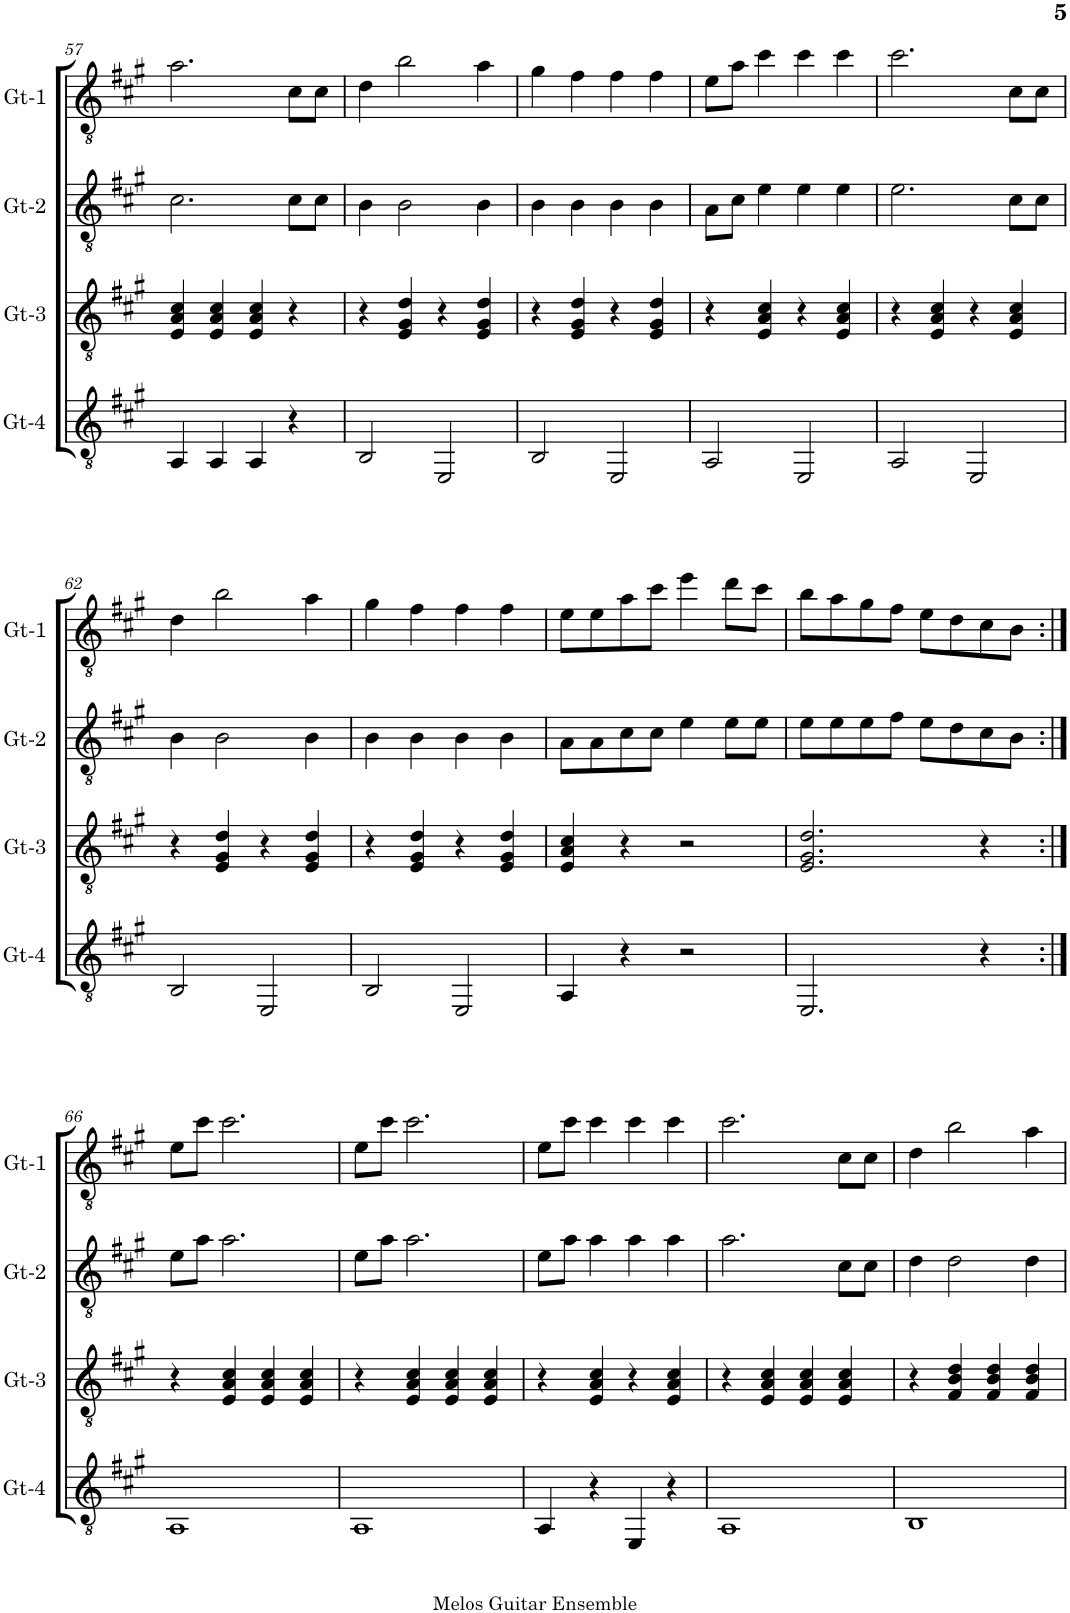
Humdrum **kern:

**kern	**kern	**kern	**kern
*part4	*part3	*part2	*part1
*staff4	*staff3	*staff2	*staff1
*I"Gt-4	*I"Gt-3	*I"Gt-2	*I"Gt-1
*I'Gt-4	*I'Gt-3	*I'Gt-2	*I'Gt-1
!!LO:PB:g=z
*clefGv2	*clefGv2	*clefGv2	*clefGv2
*k[f#c#g#]	*k[f#c#g#]	*k[f#c#g#]	*k[f#c#g#]
*M4/4	*M4/4	*M4/4	*M4/4
=57	=57	=57	=57
4AA/	4E/ 4A/ 4c#/	2.c#\	2.a\
4AA/	4E/ 4A/ 4c#/	.	.
4AA/	4E/ 4A/ 4c#/	.	.
4r	4r	8c#\L	8c#\L
.	.	8c#\J	8c#\J
=58	=58	=58	=58
2BB/	4r	4B\	4d\
.	4E/ 4G#/ 4d/	2B\	2b\
2EE/	4r	.	.
.	4E/ 4G#/ 4d/	4B\	4a\
=59	=59	=59	=59
2BB/	4r	4B\	4g#\
.	4E/ 4G#/ 4d/	4B\	4f#\
2EE/	4r	4B\	4f#\
.	4E/ 4G#/ 4d/	4B\	4f#\
=60	=60	=60	=60
2AA/	4r	8A\L	8e\L
.	.	8c#\J	8a\J
.	4E/ 4A/ 4c#/	4e\	4cc#\
2EE/	4r	4e\	4cc#\
.	4E/ 4A/ 4c#/	4e\	4cc#\
=61	=61	=61	=61
2AA/	4r	2.e\	2.cc#\
.	4E/ 4A/ 4c#/	.	.
2EE/	4r	.	.
.	4E/ 4A/ 4c#/	8c#\L	8c#\L
.	.	8c#\J	8c#\J
!!LO:LB:g=z
=62	=62	=62	=62
2BB/	4r	4B\	4d\
.	4E/ 4G#/ 4d/	2B\	2b\
2EE/	4r	.	.
.	4E/ 4G#/ 4d/	4B\	4a\
=63	=63	=63	=63
2BB/	4r	4B\	4g#\
.	4E/ 4G#/ 4d/	4B\	4f#\
2EE/	4r	4B\	4f#\
.	4E/ 4G#/ 4d/	4B\	4f#\
=64	=64	=64	=64
4AA/	4E/ 4A/ 4c#/	8A\L	8e\L
.	.	8A\	8e\
4r	4r	8c#\	8a\
.	.	8c#\J	8cc#\J
2r	2r	4e\	4ee\
.	.	8e\L	8dd\L
.	.	8e\J	8cc#\J
=65	=65	=65	=65
2.EE/	2.E/ 2.G#/ 2.d/	8e\L	8b\L
.	.	8e\	8a\
.	.	8e\	8g#\
.	.	8f#\J	8f#\J
.	.	8e\L	8e\L
.	.	8d\	8d\
4r	4r	8c#\	8c#\
.	.	8B\J	8B\J
!!LO:LB:g=z
=66:|!	=66:|!	=66:|!	=66:|!
1AA	4r	8e\L	8e\L
.	.	8a\J	8cc#\J
.	4E/ 4A/ 4c#/	2.a\	2.cc#\
.	4E/ 4A/ 4c#/	.	.
.	4E/ 4A/ 4c#/	.	.
=67	=67	=67	=67
1AA	4r	8e\L	8e\L
.	.	8a\J	8cc#\J
.	4E/ 4A/ 4c#/	2.a\	2.cc#\
.	4E/ 4A/ 4c#/	.	.
.	4E/ 4A/ 4c#/	.	.
=68	=68	=68	=68
4AA/	4r	8e\L	8e\L
.	.	8a\J	8cc#\J
4r	4E/ 4A/ 4c#/	4a\	4cc#\
4EE/	4r	4a\	4cc#\
4r	4E/ 4A/ 4c#/	4a\	4cc#\
=69	=69	=69	=69
1AA	4r	2.a\	2.cc#\
.	4E/ 4A/ 4c#/	.	.
.	4E/ 4A/ 4c#/	.	.
.	4E/ 4A/ 4c#/	8c#\L	8c#\L
.	.	8c#\J	8c#\J
=70	=70	=70	=70
1BB	4r	4d\	4d\
.	4F#/ 4B/ 4d/	2d\	2b\
.	4F#/ 4B/ 4d/	.	.
.	4F#/ 4B/ 4d/	4d\	4a\
=	=	=	=
*-	*-	*-	*-
